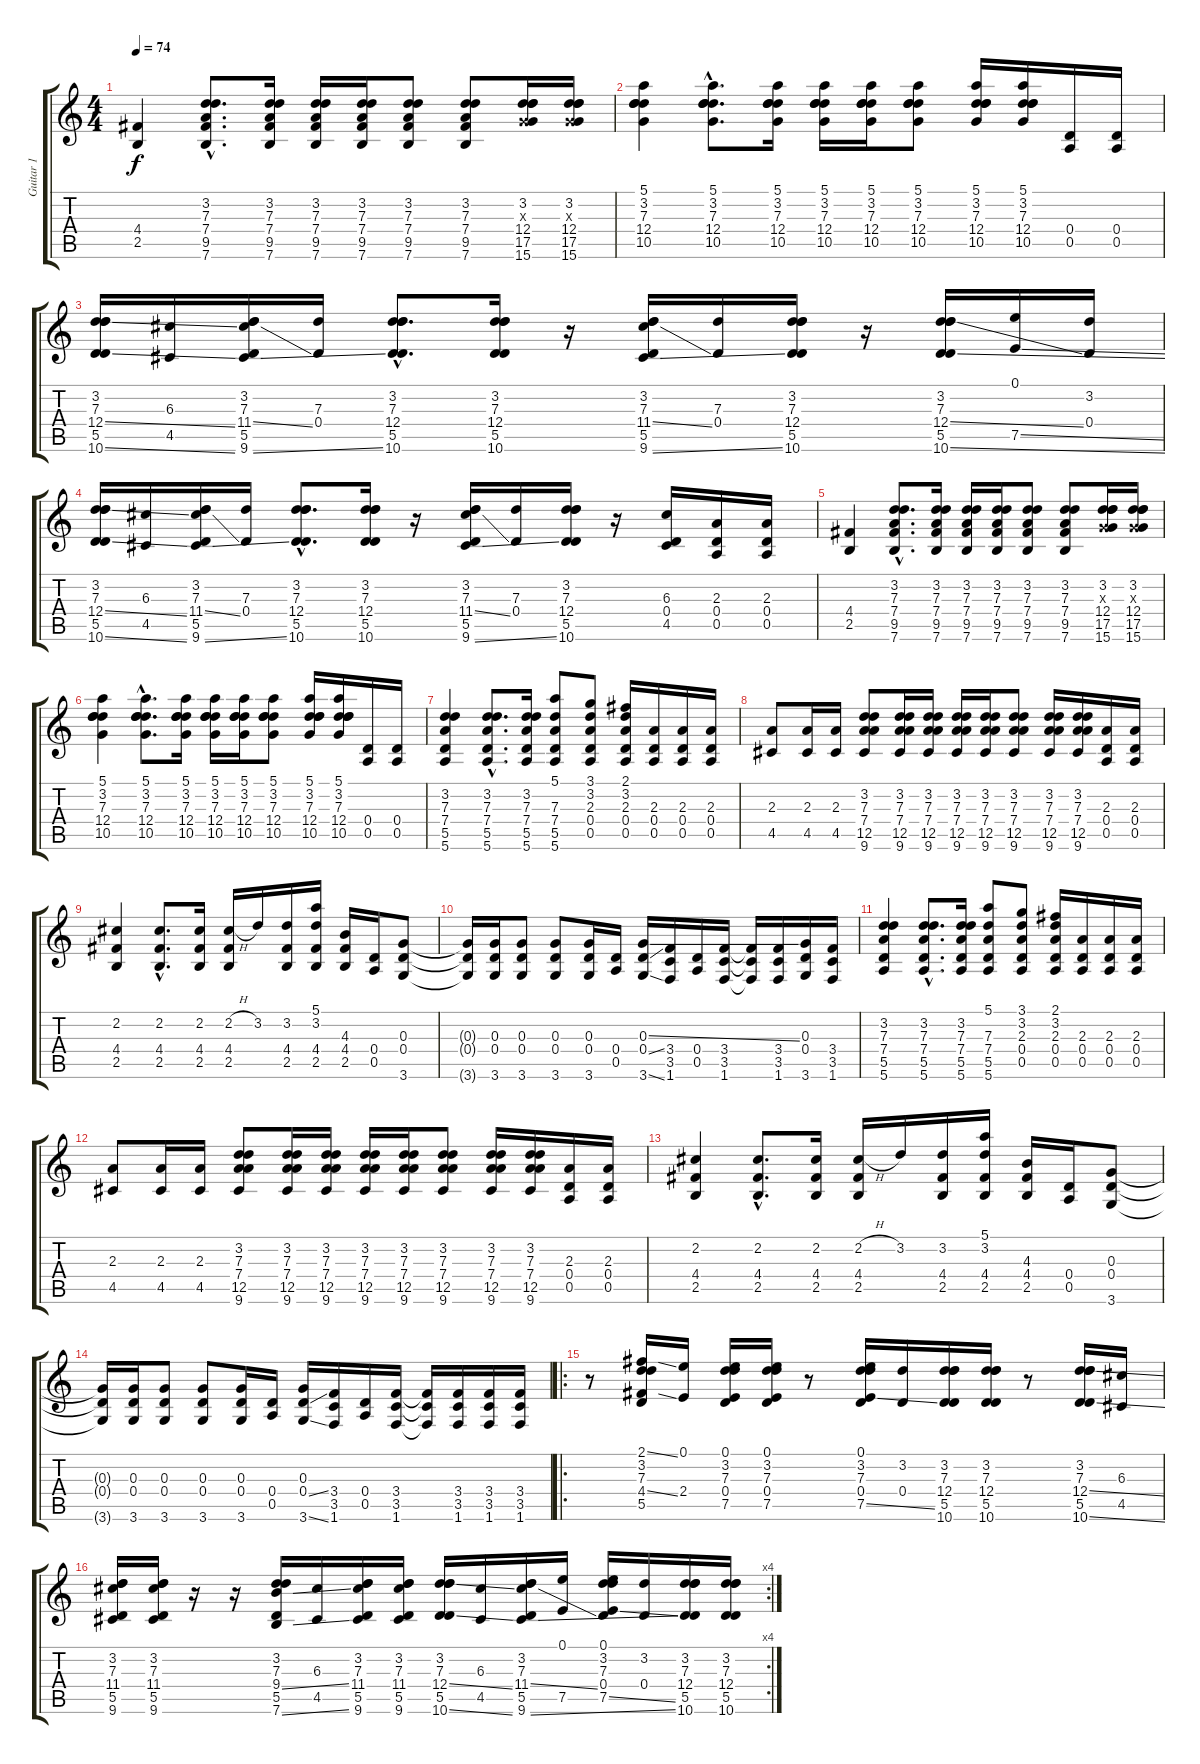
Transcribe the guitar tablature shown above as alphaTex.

\track ("Guitar 1" "Guitar 1") {instrument distortionguitar}
\staff {score tabs}
\tuning (E4 B3 G3 D3 A2 E2) {hide}
\ts (4 4)
\tempo 74
\clef g2
\ks c
(4.4 2.5).4{dy f} (3.2{hac} 7.3{hac} 7.4{hac} 9.5{hac} 7.6{hac}).8{d} (3.2 7.3 7.4 9.5 7.6).16 (3.2 7.3 7.4 9.5 7.6).16 (3.2 7.3 7.4 9.5 7.6).16 (3.2 7.3 7.4 9.5 7.6).8 (3.2 7.3 7.4 9.5 7.6).8 (3.2 0.3{x} 12.4 17.5 15.6).16 (3.2 0.3{x} 12.4 17.5 15.6).16 |
(5.1 3.2 7.3 12.4 10.5).4 (5.1{hac} 3.2{hac} 7.3{hac} 12.4{hac} 10.5{hac}).8{d} (5.1 3.2 7.3 12.4 10.5).16 (5.1 3.2 7.3 12.4 10.5).16 (5.1 3.2 7.3 12.4 10.5).16 (5.1 3.2 7.3 12.4 10.5).8 (5.1 3.2 7.3 12.4 10.5).16 (5.1 3.2 7.3 12.4 10.5).16 (0.4 0.5).16 (0.4 0.5).16 |
(3.2 7.3 12.4{ss} 5.5 10.6{ss}).16 (6.3 4.5).16 (3.2 7.3 11.4{ss} 5.5 9.6{ss}).16 (7.3 0.4).16 (3.2{hac} 7.3{hac} 12.4{hac} 5.5{hac} 10.6{hac}).8{d} (3.2 7.3 12.4 5.5 10.6).16 r.16 (3.2 7.3 11.4{ss} 5.5 9.6{ss}).16 (7.3 0.4).16 (3.2 7.3 12.4 5.5 10.6).16 r.16 (3.2 7.3 12.4{ss} 5.5 10.6{ss}).16 (0.1 7.5{ss}).16 (3.2 0.4).16 |
(3.2 7.3 12.4{ss} 5.5 10.6{ss}).16 (6.3 4.5).16 (3.2 7.3 11.4{ss} 5.5 9.6{ss}).16 (7.3 0.4).16 (3.2{hac} 7.3{hac} 12.4{hac} 5.5{hac} 10.6{hac}).8{d} (3.2 7.3 12.4 5.5 10.6).16 r.16 (3.2 7.3 11.4{ss} 5.5 9.6{ss}).16 (7.3 0.4).16 (3.2 7.3 12.4 5.5 10.6).16 r.16 (6.3 0.4 4.5).16 (2.3 0.4 0.5).16 (2.3 0.4 0.5).16 |
(4.4 2.5).4 (3.2{hac} 7.3{hac} 7.4{hac} 9.5{hac} 7.6{hac}).8{d} (3.2 7.3 7.4 9.5 7.6).16 (3.2 7.3 7.4 9.5 7.6).16 (3.2 7.3 7.4 9.5 7.6).16 (3.2 7.3 7.4 9.5 7.6).8 (3.2 7.3 7.4 9.5 7.6).8 (3.2 0.3{x} 12.4 17.5 15.6).16 (3.2 0.3{x} 12.4 17.5 15.6).16 |
(5.1 3.2 7.3 12.4 10.5).4 (5.1{hac} 3.2{hac} 7.3{hac} 12.4{hac} 10.5{hac}).8{d} (5.1 3.2 7.3 12.4 10.5).16 (5.1 3.2 7.3 12.4 10.5).16 (5.1 3.2 7.3 12.4 10.5).16 (5.1 3.2 7.3 12.4 10.5).8 (5.1 3.2 7.3 12.4 10.5).16 (5.1 3.2 7.3 12.4 10.5).16 (0.4 0.5).16 (0.4 0.5).16 |
(3.2 7.3 7.4 5.5 5.6).4 (3.2{hac} 7.3{hac} 7.4{hac} 5.5{hac} 5.6{hac}).8{d} (3.2 7.3 7.4 5.5 5.6).16 (5.1 7.3 7.4 5.5 5.6).8 (3.1 3.2 2.3 0.4 0.5).8 (2.1 3.2 2.3 0.4 0.5).16 (2.3 0.4 0.5).16 (2.3 0.4 0.5).16 (2.3 0.4 0.5).16 |
(2.3 4.5).8 (2.3 4.5).16 (2.3 4.5).16 (3.2 7.3 7.4 12.5 9.6).8 (3.2 7.3 7.4 12.5 9.6).16 (3.2 7.3 7.4 12.5 9.6).16 (3.2 7.3 7.4 12.5 9.6).16 (3.2 7.3 7.4 12.5 9.6).16 (3.2 7.3 7.4 12.5 9.6).8 (3.2 7.3 7.4 12.5 9.6).16 (3.2 7.3 7.4 12.5 9.6).16 (2.3 0.4 0.5).16 (2.3 0.4 0.5).16 |
(2.2 4.4 2.5).4 (2.2{hac} 4.4{hac} 2.5{hac}).8{d} (2.2 4.4 2.5).16 (2.2{h} 4.4 2.5).16 3.2.16 (3.2 4.4 2.5).16 (5.1 3.2 4.4 2.5).16 (4.3 4.4 2.5).16 (0.4 0.5).16 (0.3 0.4 3.6).8 |
(0.3{t} 0.4{t} 3.6{t}).16 (0.3 0.4 3.6).16 (0.3 0.4 3.6).8 (0.3 0.4 3.6).8 (0.3 0.4 3.6).16 (0.4 0.5).16 (0.3{ss} 0.4{ss} 3.6{ss}).16 (3.4 3.5 1.6).16 (0.4 0.5).16 (3.4 3.5 1.6).16 (3.4{t} 3.5{t} 1.6{t}).16 (3.4 3.5 1.6).16 (0.3 0.4 3.6).16 (3.4 3.5 1.6).16 |
(3.2 7.3 7.4 5.5 5.6).4 (3.2{hac} 7.3{hac} 7.4{hac} 5.5{hac} 5.6{hac}).8{d} (3.2 7.3 7.4 5.5 5.6).16 (5.1 7.3 7.4 5.5 5.6).8 (3.1 3.2 2.3 0.4 0.5).8 (2.1 3.2 2.3 0.4 0.5).16 (2.3 0.4 0.5).16 (2.3 0.4 0.5).16 (2.3 0.4 0.5).16 |
(2.3 4.5).8 (2.3 4.5).16 (2.3 4.5).16 (3.2 7.3 7.4 12.5 9.6).8 (3.2 7.3 7.4 12.5 9.6).16 (3.2 7.3 7.4 12.5 9.6).16 (3.2 7.3 7.4 12.5 9.6).16 (3.2 7.3 7.4 12.5 9.6).16 (3.2 7.3 7.4 12.5 9.6).8 (3.2 7.3 7.4 12.5 9.6).16 (3.2 7.3 7.4 12.5 9.6).16 (2.3 0.4 0.5).16 (2.3 0.4 0.5).16 |
(2.2 4.4 2.5).4 (2.2{hac} 4.4{hac} 2.5{hac}).8{d} (2.2 4.4 2.5).16 (2.2{h} 4.4 2.5).16 3.2.16 (3.2 4.4 2.5).16 (5.1 3.2 4.4 2.5).16 (4.3 4.4 2.5).16 (0.4 0.5).16 (0.3 0.4 3.6).8 |
(0.3{t} 0.4{t} 3.6{t}).16 (0.3 0.4 3.6).16 (0.3 0.4 3.6).8 (0.3 0.4 3.6).8 (0.3 0.4 3.6).16 (0.4 0.5).16 (0.3 0.4{ss} 3.6{ss}).16 (3.4 3.5 1.6).16 (0.4 0.5).16 (3.4 3.5 1.6).16 (3.4{t} 3.5{t} 1.6{t}).16 (3.4 3.5 1.6).16 (3.4 3.5 1.6).16 (3.4 3.5 1.6).16 |
\ro
r.8 (2.1{ss} 3.2 7.3 4.4{ss} 5.5).16 (0.1 2.4).16 (0.1 3.2 7.3 0.4 7.5).16 (0.1 3.2 7.3 0.4 7.5).16 r.8 (0.1 3.2 7.3 0.4 7.5{ss}).16 (3.2 0.4).16 (3.2 7.3 12.4 5.5 10.6).16 (3.2 7.3 12.4 5.5 10.6).16 r.8 (3.2 7.3 12.4{ss} 5.5 10.6{ss}).16 (6.3 4.5).16 |
\rc 4
(3.2 7.3 11.4 5.5 9.6).16 (3.2 7.3 11.4 5.5 9.6).16 r.16 r.16 (3.2 7.3 9.4{ss} 5.5 7.6{ss}).16 (6.3 4.5).16 (3.2 7.3 11.4 5.5 9.6).16 (3.2 7.3 11.4 5.5 9.6).16 (3.2 7.3 12.4{ss} 5.5 10.6{ss}).16 (6.3 4.5).16 (3.2 7.3 11.4{ss} 5.5 9.6{ss}).16 (0.1 7.5).16 (0.1 3.2 7.3 0.4 7.5{ss}).16 (3.2 0.4).16 (3.2 7.3 12.4 5.5 10.6).16 (3.2 7.3 12.4 5.5 10.6).16
